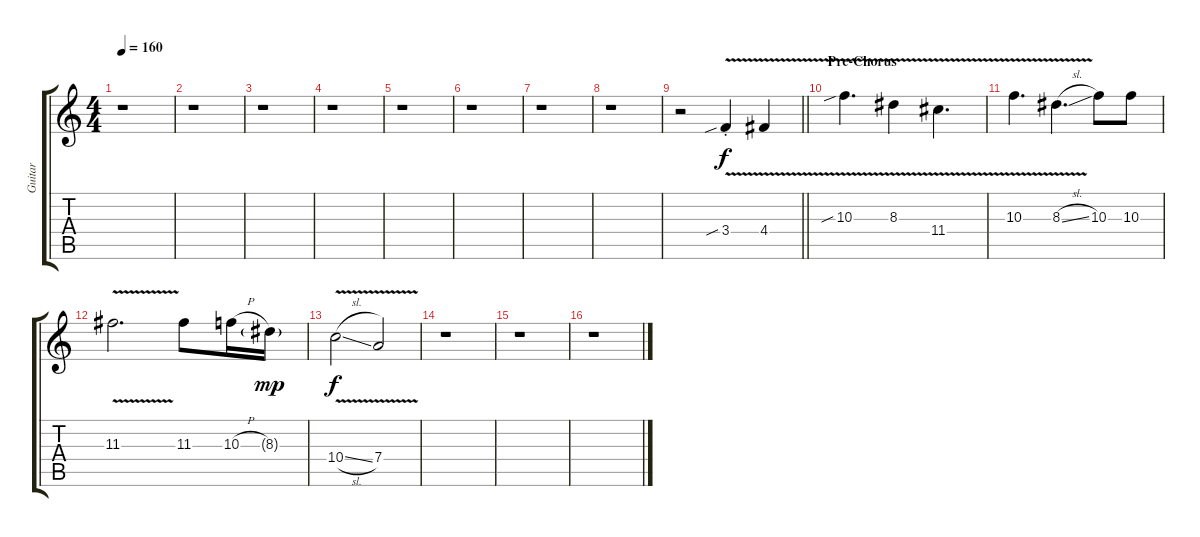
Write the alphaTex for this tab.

\track ("Guitar " "Guitar ") {instrument distortionguitar}
\staff {score tabs}
\tuning (E4 B3 G3 D3 A2 E2) {hide}
\ts (4 4)
\tempo 160
\clef g2
\ks c
r.1{dy f} |
r.1 |
r.1 |
r.1 |
r.1 |
r.1 |
r.1 |
r.1 |
\barLineRight lightlight
r.2 3.4{v sib st}.4 4.4{v}.4 |
\section ("" "Pre-Chorus ")
10.3{v sib}.4{d} 8.3{v}.4 11.4{v}.4{d} |
10.3{v}.4{d} 8.3{v sl}.4{d} 10.3.8 10.3.8 |
11.3{v}.2{d} 11.3.8 10.3{h}.16 8.3{g}.16{dy mp} |
10.4{v sl}.2{dy f} 7.4{v}.2 |
r.1 |
r.1 |
r.1
